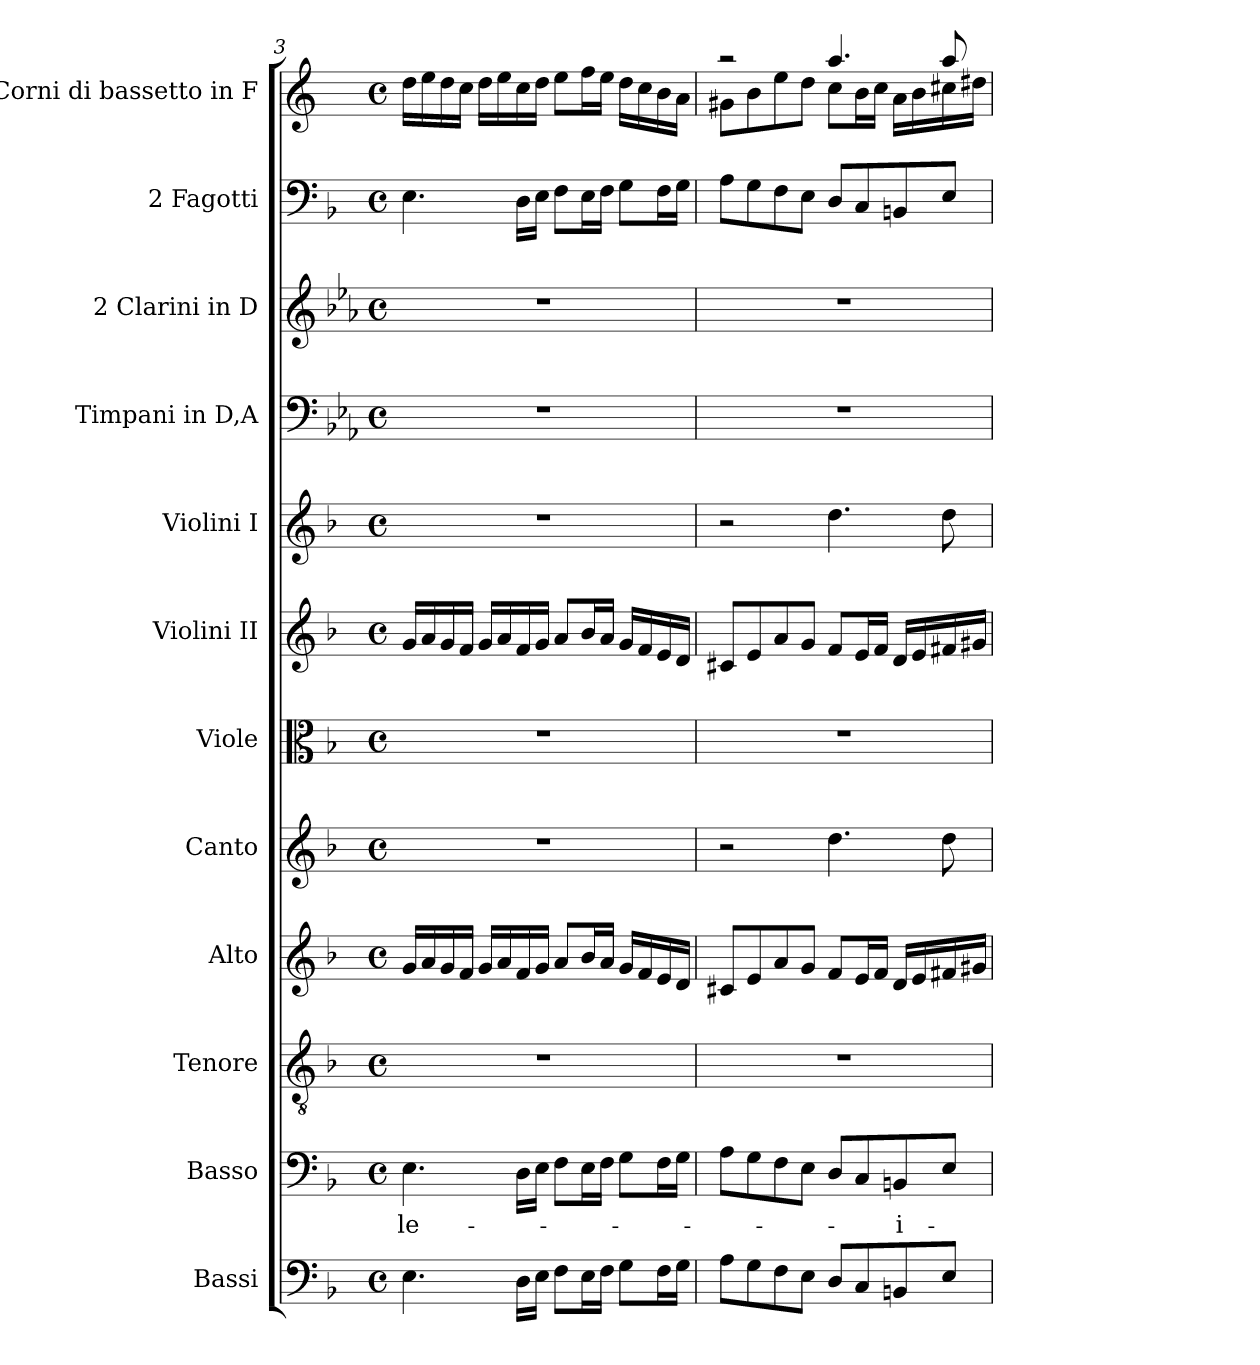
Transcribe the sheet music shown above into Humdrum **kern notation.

**kern	**kern	**text	**kern	**kern	**kern	**kern	**kern	**kern	**kern	**kern	**kern	**kern
*part12	*part11	*part11	*part10	*part9	*part8	*part7	*part6	*part5	*part4	*part3	*part2	*part1
*staff12	*staff11	*staff11	*staff10	*staff9	*staff8	*staff7	*staff6	*staff5	*staff4	*staff3	*staff2	*staff1
*I"Bassi	*I"Basso	*	*I"Tenore	*I"Alto	*I"Canto	*I"Viole	*I"Violini II	*I"Violini I	*I"Timpani in D,A	*I"2 Clarini in D	*I"2 Fagotti	*I"2 Corni di bassetto in F
*	*	*	*	*	*	*	*I'Vln	*I'Vln	*I'Timp	*	*	*
*clefF4	*clefF4	*	*clefGv2	*clefG2	*clefG2	*clefC3	*clefG2	*clefG2	*clefF4	*clefG2	*clefF4	*clefG2
*ITrd7c12	*	*	*	*	*	*	*	*	*ITrd-1c-2	*ITrd-1c-2	*	*ITrd4c7
*k[b-]	*k[b-]	*	*k[b-]	*k[b-]	*k[b-]	*k[b-]	*k[b-]	*k[b-]	*k[b-]	*k[b-]	*k[b-]	*k[b-]
*M4/4	*M4/4	*	*M4/4	*M4/4	*M4/4	*M4/4	*M4/4	*M4/4	*M4/4	*M4/4	*M4/4	*M4/4
*met(c)	*met(c)	*	*met(c)	*met(c)	*met(c)	*met(c)	*met(c)	*met(c)	*met(c)	*met(c)	*met(c)	*met(c)
=3	=3	=3	=3	=3	=3	=3	=3	=3	=3	=3	=3	=3
!	!	!LO:LY:b	!	!	!	!	!	!	!	!	!	!
4.EE\	4.Ei\	le-	1r	16gj/LL	1r	1r	16g/LL	1r	1r	1r	4.E\	16g\LL
.	.	.	.	16aj/	.	.	16a/	.	.	.	.	16a\
.	.	.	.	16gj/	.	.	16g/	.	.	.	.	16g\
.	.	.	.	16fj/JJ	.	.	16f/JJ	.	.	.	.	16f\JJ
.	.	.	.	16gj/LL	.	.	16g/LL	.	.	.	.	16g\LL
.	.	.	.	16aj/	.	.	16a/	.	.	.	.	16a\
16DD\LL	16Di\LL	.	.	16fj/	.	.	16f/	.	.	.	16D\LL	16f\
16EE\JJ	16Ei\JJ	.	.	16gj/JJ	.	.	16g/JJ	.	.	.	16E\JJ	16g\JJ
8FF\L	8Fi\L	.	.	8aj/L	.	.	8a/L	.	.	.	8F\L	8a\L
16EE\L	16Ei\L	.	.	16b-j/L	.	.	16b-/L	.	.	.	16E\L	16b-\L
16FF\JJ	16Fi\JJ	.	.	16aj/JJ	.	.	16a/JJ	.	.	.	16F\JJ	16a\JJ
8GG\L	8Gi\L	.	.	16gj/LL	.	.	16g/LL	.	.	.	8G\L	16g\LL
.	.	.	.	16fj/	.	.	16f/	.	.	.	.	16f\
16FF\L	16Fi\L	.	.	16ej/	.	.	16e/	.	.	.	16F\L	16e\
16GG\JJ	16Gi\JJ	.	.	16dj/JJ	.	.	16d/JJ	.	.	.	16G\JJ	16d\JJ
=4	=4	=4	=4	=4	=4	=4	=4	=4	=4	=4	=4	=4
*	*	*	*	*	*	*	*	*	*	*	*	*^
8AA\L	8Ai\L	.	1r	8c#Xj/L	2r	1r	8c#X/L	2r	1r	1r	8A\L	2r	8c#X\L
8GG\	8Gi\	.	.	8ej/	.	.	8e/	.	.	.	8G\	.	8e\
8FF\	8Fi\	.	.	8aj/	.	.	8a/	.	.	.	8F\	.	8a\
8EE\J	8Ei\J	.	.	8gj/J	.	.	8g/J	.	.	.	8E\J	.	8g\J
8DD/L	8D/L	.	.	8fj/L	4.ddi\	.	8f/L	4.dd\	.	.	8D/L	4.dd/	8f\L
8CC/	8C/	.	.	16e/L	.	.	16e/L	.	.	.	8C/	.	16e\L
.	.	.	.	16f/JJ	.	.	16f/JJ	.	.	.	.	.	16f\JJ
!	!	!LO:LY:b	!	!	!	!	!	!	!	!	!	!	!
8BBBn/	8BBn/	i-	.	16d/LL	.	.	16d/LL	.	.	.	8BBn/	.	16d\LL
.	.	.	.	16e/	.	.	16e/	.	.	.	.	.	16e\
8EE/J	8E/J	.	.	16f#X/	8ddi\	.	16f#X/	8dd\	.	.	8E/J	8dd/	16f#X\
.	.	.	.	16g#X/JJ	.	.	16g#X/JJ	.	.	.	.	.	16g#X\JJ
*	*	*	*	*	*	*	*	*	*	*	*	*v	*v
=	=	=	=	=	=	=	=	=	=	=	=	=
*-	*-	*-	*-	*-	*-	*-	*-	*-	*-	*-	*-	*-
